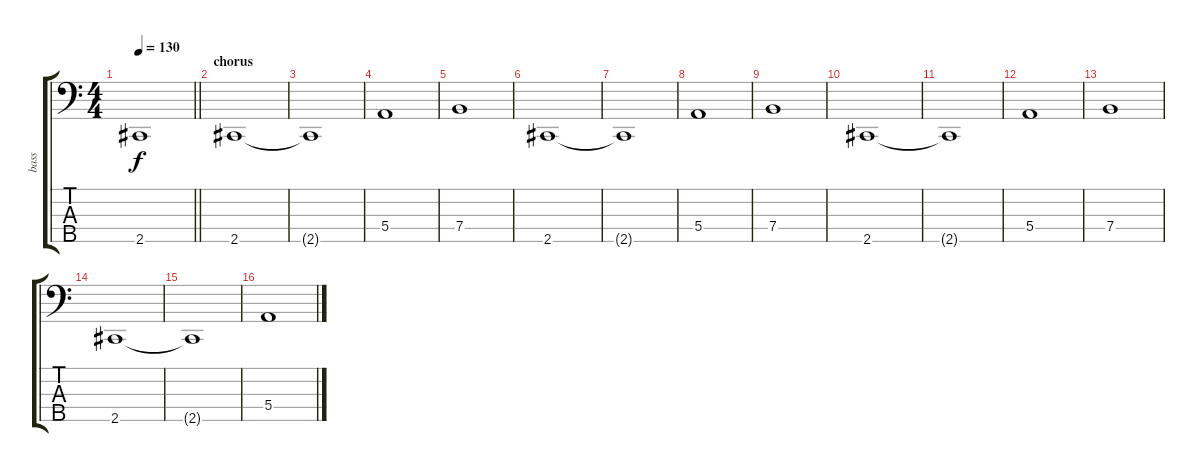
\track ("bass" "bass") {instrument electricbassfinger}
\staff {score tabs}
\tuning (G2 D2 A1 E1 B0) {hide}
\ts (4 4)
\tempo 130
\clef f4
\barLineRight lightlight
\ks c
2.5.1{dy f} |
\section ("" "chorus")
2.5.1 |
2.5{t}.1 |
5.4.1 |
7.4.1 |
2.5.1 |
2.5{t}.1 |
5.4.1 |
7.4.1 |
2.5.1 |
2.5{t}.1 |
5.4.1 |
7.4.1 |
2.5.1 |
2.5{t}.1 |
5.4.1
